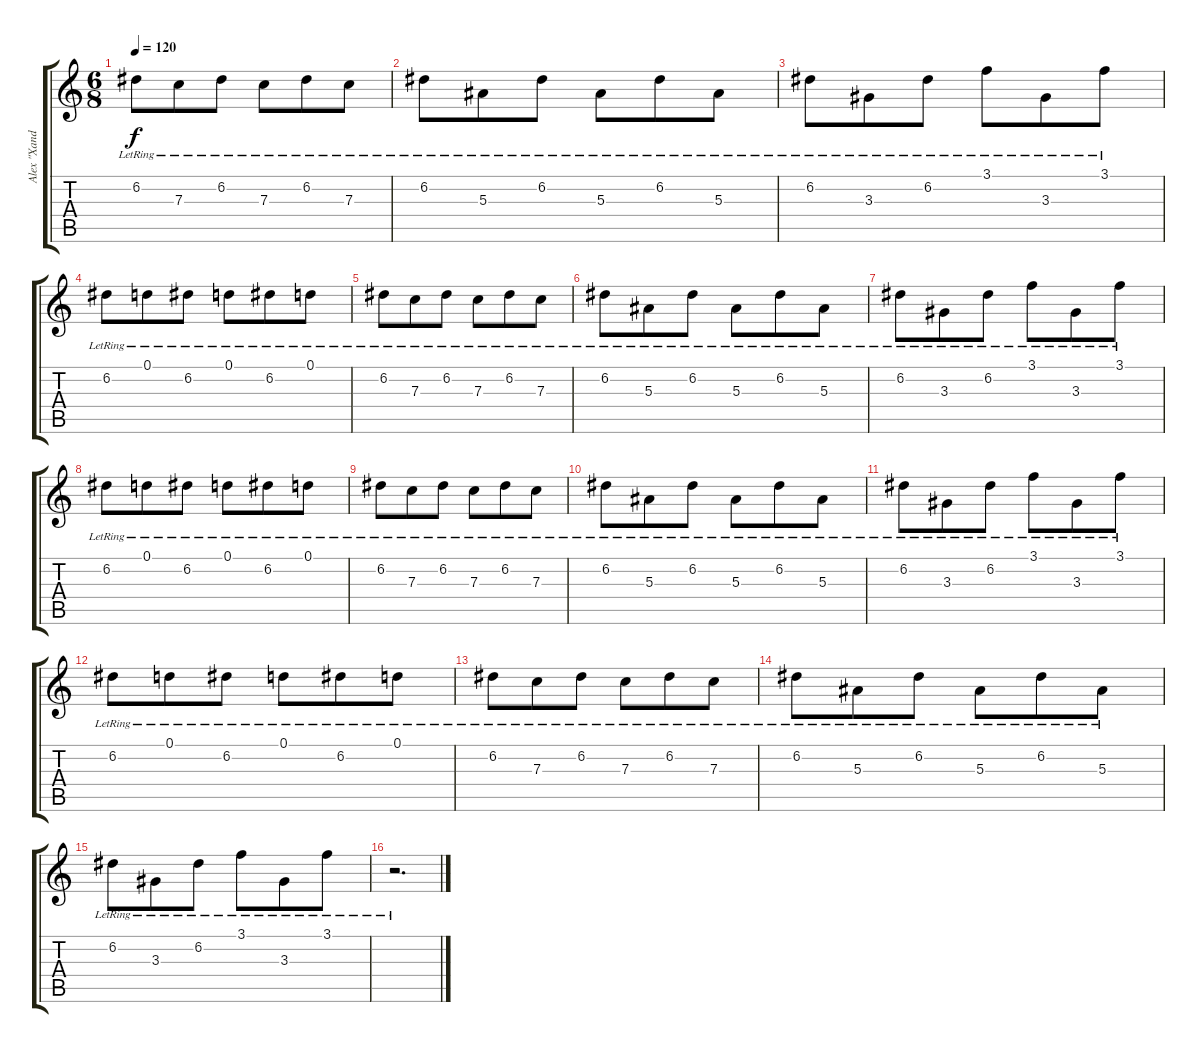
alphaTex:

\track ("Alex \"Xander\" Bois" "Alex \"Xand") {instrument distortionguitar}
\staff {score tabs}
\tuning (D4 A3 F3 C3 G2 C2) {hide}
\ts (6 8)
\tempo 120
\clef g2
\ks c
6.2{lr}.8{dy f} 7.3{lr}.8 6.2{lr}.8 7.3{lr}.8 6.2{lr}.8 7.3{lr}.8 |
6.2{lr}.8 5.3{lr}.8 6.2{lr}.8 5.3{lr}.8 6.2{lr}.8 5.3{lr}.8 |
6.2{lr}.8 3.3{lr}.8 6.2{lr}.8 3.1{lr}.8 3.3{lr}.8 3.1{lr}.8 |
6.2{lr}.8 0.1{lr}.8 6.2{lr}.8 0.1{lr}.8 6.2{lr}.8 0.1{lr}.8 |
6.2{lr}.8 7.3{lr}.8 6.2{lr}.8 7.3{lr}.8 6.2{lr}.8 7.3{lr}.8 |
6.2{lr}.8 5.3{lr}.8 6.2{lr}.8 5.3{lr}.8 6.2{lr}.8 5.3{lr}.8 |
6.2{lr}.8 3.3{lr}.8 6.2{lr}.8 3.1{lr}.8 3.3{lr}.8 3.1{lr}.8 |
6.2{lr}.8 0.1{lr}.8 6.2{lr}.8 0.1{lr}.8 6.2{lr}.8 0.1{lr}.8 |
6.2{lr}.8 7.3{lr}.8 6.2{lr}.8 7.3{lr}.8 6.2{lr}.8 7.3{lr}.8 |
6.2{lr}.8{volume 0} 5.3{lr}.8 6.2{lr}.8 5.3{lr}.8 6.2{lr}.8 5.3{lr}.8 |
6.2{lr}.8 3.3{lr}.8 6.2{lr}.8 3.1{lr}.8 3.3{lr}.8 3.1{lr}.8 |
6.2{lr}.8 0.1{lr}.8 6.2{lr}.8 0.1{lr}.8 6.2{lr}.8 0.1{lr}.8 |
6.2{lr}.8 7.3{lr}.8 6.2{lr}.8 7.3{lr}.8 6.2{lr}.8 7.3{lr}.8 |
6.2{lr}.8 5.3{lr}.8 6.2{lr}.8 5.3{lr}.8 6.2{lr}.8 5.3{lr}.8 |
6.2{lr}.8 3.3{lr}.8 6.2{lr}.8 3.1{lr}.8 3.3{lr}.8 3.1{lr}.8 |
r.2{d}
